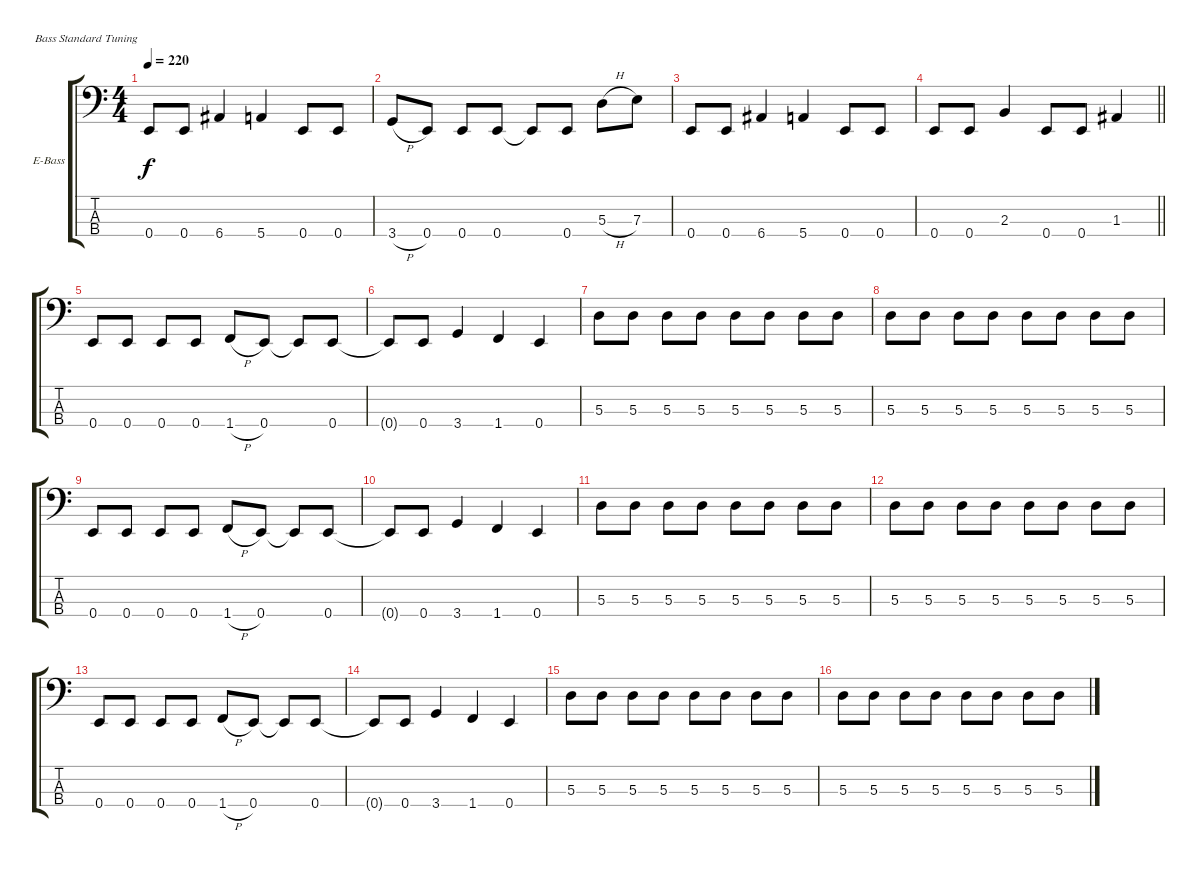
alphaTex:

\bracketExtendMode groupsimilarinstruments
\firstSystemTrackNameOrientation horizontal
\otherSystemsTrackNameOrientation horizontal
\track ("Peter Baltes" "E-Bass") {instrument electricbassfinger}
\staff {score tabs}
\tuning (G2 D2 A1 E1)
\ts (4 4)
\tempo 220
\clef f4
\ks c
0.4.8{dy f} 0.4.8 6.4.4 5.4.4 0.4.8 0.4.8 |
3.4{h}.8 0.4.8 0.4.8 0.4.8 0.4{t}.8 0.4.8 5.3{h}.8 7.3.8 |
0.4.8 0.4.8 6.4.4 5.4.4 0.4.8 0.4.8 |
\barLineRight lightlight
0.4.8 0.4.8 2.3.4 0.4.8 0.4.8 1.3.4 |
0.4.8 0.4.8 0.4.8 0.4.8 1.4{h}.8 0.4.8 0.4{t}.8 0.4.8 |
0.4{t}.8 0.4.8 3.4.4 1.4.4 0.4.4 |
5.3.8 5.3.8 5.3.8 5.3.8 5.3.8 5.3.8 5.3.8 5.3.8 |
5.3.8 5.3.8 5.3.8 5.3.8 5.3.8 5.3.8 5.3.8 5.3.8 |
0.4.8 0.4.8 0.4.8 0.4.8 1.4{h}.8 0.4.8 0.4{t}.8 0.4.8 |
0.4{t}.8 0.4.8 3.4.4 1.4.4 0.4.4 |
5.3.8 5.3.8 5.3.8 5.3.8 5.3.8 5.3.8 5.3.8 5.3.8 |
5.3.8 5.3.8 5.3.8 5.3.8 5.3.8 5.3.8 5.3.8 5.3.8 |
0.4.8 0.4.8 0.4.8 0.4.8 1.4{h}.8 0.4.8 0.4{t}.8 0.4.8 |
0.4{t}.8 0.4.8 3.4.4 1.4.4 0.4.4 |
5.3.8 5.3.8 5.3.8 5.3.8 5.3.8 5.3.8 5.3.8 5.3.8 |
5.3.8 5.3.8 5.3.8 5.3.8 5.3.8 5.3.8 5.3.8 5.3.8
